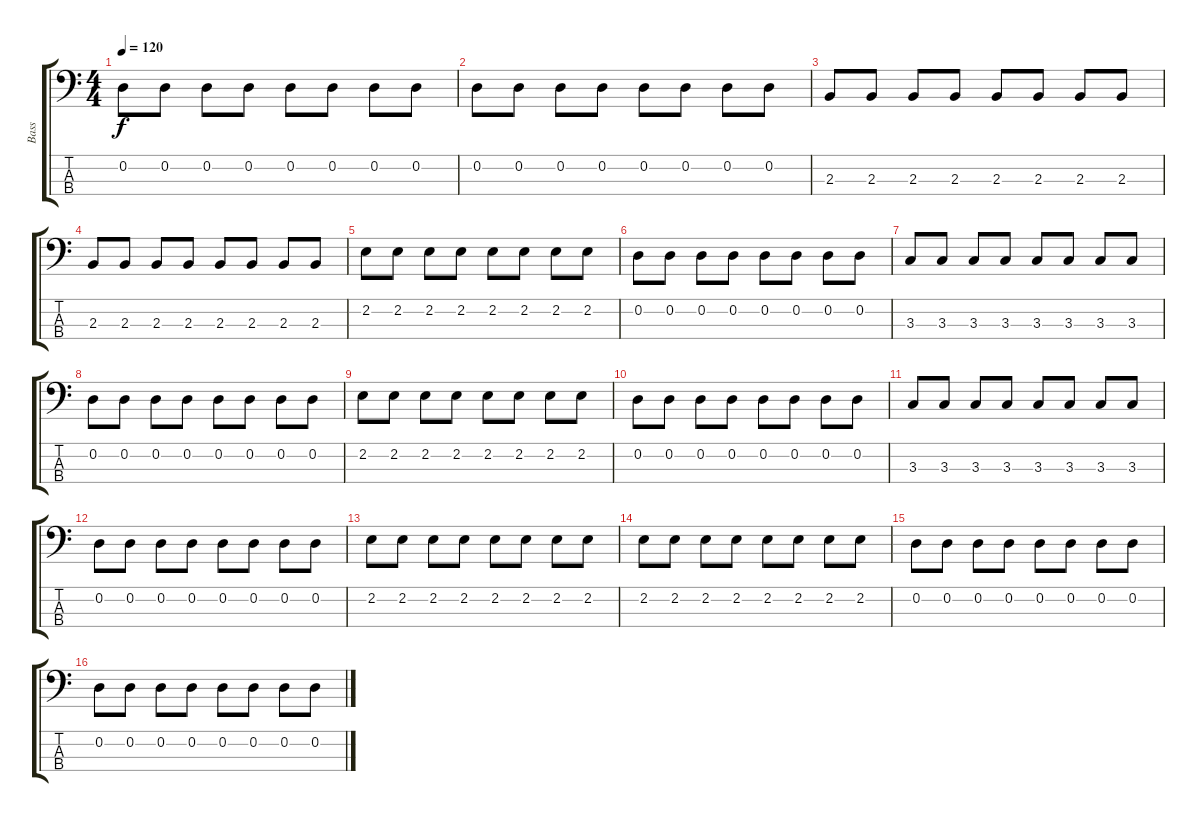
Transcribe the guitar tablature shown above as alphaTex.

\track ("Bass" "Bass") {instrument electricbasspick}
\staff {score tabs}
\tuning (G2 D2 A1 E1) {hide}
\ts (4 4)
\tempo 120
\clef f4
\ks c
0.2.8{dy f} 0.2.8 0.2.8 0.2.8 0.2.8 0.2.8 0.2.8 0.2.8 |
0.2.8 0.2.8 0.2.8 0.2.8 0.2.8 0.2.8 0.2.8 0.2.8 |
2.3.8 2.3.8 2.3.8 2.3.8 2.3.8 2.3.8 2.3.8 2.3.8 |
2.3.8 2.3.8 2.3.8 2.3.8 2.3.8 2.3.8 2.3.8 2.3.8 |
2.2.8 2.2.8 2.2.8 2.2.8 2.2.8 2.2.8 2.2.8 2.2.8 |
0.2.8 0.2.8 0.2.8 0.2.8 0.2.8 0.2.8 0.2.8 0.2.8 |
3.3.8 3.3.8 3.3.8 3.3.8 3.3.8 3.3.8 3.3.8 3.3.8 |
0.2.8 0.2.8 0.2.8 0.2.8 0.2.8 0.2.8 0.2.8 0.2.8 |
2.2.8 2.2.8 2.2.8 2.2.8 2.2.8 2.2.8 2.2.8 2.2.8 |
0.2.8 0.2.8 0.2.8 0.2.8 0.2.8 0.2.8 0.2.8 0.2.8 |
3.3.8 3.3.8 3.3.8 3.3.8 3.3.8 3.3.8 3.3.8 3.3.8 |
0.2.8 0.2.8 0.2.8 0.2.8 0.2.8 0.2.8 0.2.8 0.2.8 |
2.2.8 2.2.8 2.2.8 2.2.8 2.2.8 2.2.8 2.2.8 2.2.8 |
2.2.8 2.2.8 2.2.8 2.2.8 2.2.8 2.2.8 2.2.8 2.2.8 |
0.2.8 0.2.8 0.2.8 0.2.8 0.2.8 0.2.8 0.2.8 0.2.8 |
0.2.8 0.2.8 0.2.8 0.2.8 0.2.8 0.2.8 0.2.8 0.2.8
